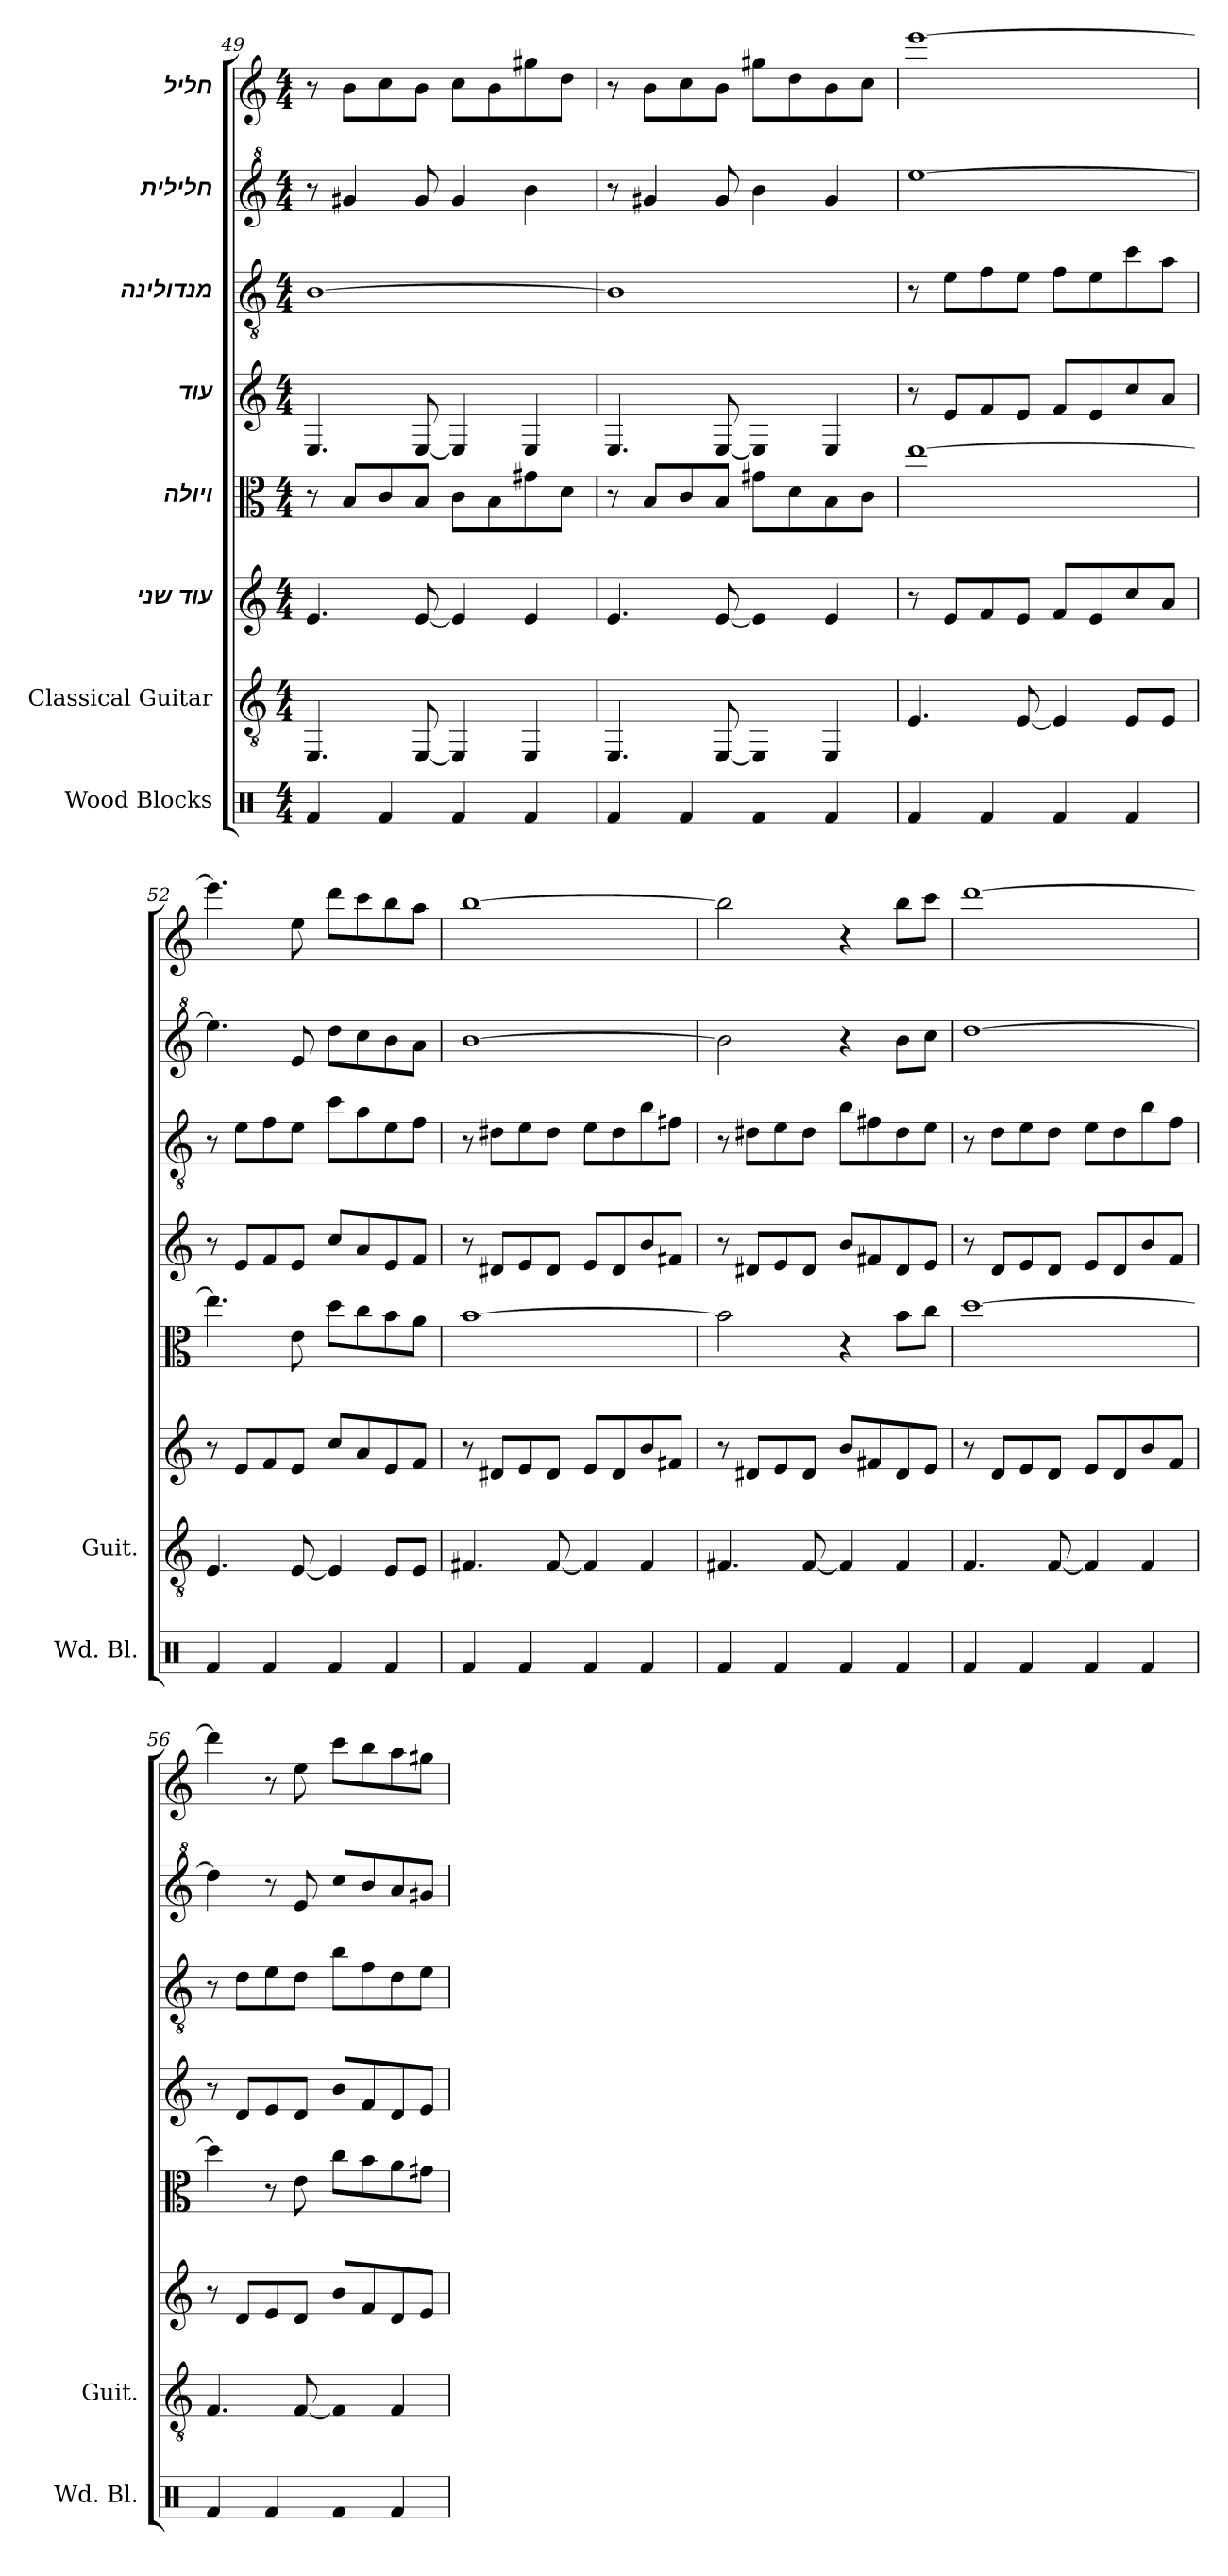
**kern	**kern	**kern	**kern	**kern	**kern	**kern	**kern
*part8	*part7	*part6	*part5	*part4	*part3	*part2	*part1
*staff8	*staff7	*staff6	*staff5	*staff4	*staff3	*staff2	*staff1
*I"Wood Blocks	*I"Classical Guitar	*I"עוד שני	*I"ויולה	*I"עוד	*I"מנדולינה	*I"חלילית	*I"חליל
*I'Wd. Bl.	*I'Guit.	*	*	*	*	*	*
*clefX	*clefGv2	*clefG2	*clefC3	*clefG2	*clefGv2	*clefG^2	*clefG2
*k[]	*k[]	*k[]	*k[]	*k[]	*k[]	*k[]	*k[]
*M4/4	*M4/4	*M4/4	*M4/4	*M4/4	*M4/4	*M4/4	*M4/4
=49	=49	=49	=49	=49	=49	=49	=49
4Rf/	4.EE/	4.e/	8r	4.E/	[1B	8r	8r
.	.	.	8B/L	.	.	4gg#X/	8b\L
4Rf/	.	.	8c/	.	.	.	8cc\
.	[8EE/	[8e/	8B/J	[8E/	.	8gg#/	8b\J
4Rf/	4EE/]	4e/]	8c\L	4E/]	.	4gg#/	8cc\L
.	.	.	8B\	.	.	.	8b\
4Rf/	4EE/	4e/	8g#X\	4E/	.	4bb\	8gg#X\
.	.	.	8d\J	.	.	.	8dd\J
=50	=50	=50	=50	=50	=50	=50	=50
4Rf/	4.EE/	4.e/	8r	4.E/	1B]	8r	8r
.	.	.	8B/L	.	.	4gg#X/	8b\L
4Rf/	.	.	8c/	.	.	.	8cc\
.	[8EE/	[8e/	8B/J	[8E/	.	8gg#/	8b\J
4Rf/	4EE/]	4e/]	8g#X\L	4E/]	.	4bb\	8gg#X\L
.	.	.	8d\	.	.	.	8dd\
4Rf/	4EE/	4e/	8B\	4E/	.	4gg#/	8b\
.	.	.	8c\J	.	.	.	8cc\J
!!LO:PB:g=z
=51	=51	=51	=51	=51	=51	=51	=51
4Rf/	4.E/	8r	[1ee	8r	8r	[1eee	[1eee
.	.	8e/L	.	8e/L	8e\L	.	.
4Rf/	.	8f/	.	8f/	8f\	.	.
.	[8E/	8e/J	.	8e/J	8e\J	.	.
4Rf/	4E/]	8f/L	.	8f/L	8f\L	.	.
.	.	8e/	.	8e/	8e\	.	.
4Rf/	8E/L	8cc/	.	8cc/	8cc\	.	.
.	8E/J	8a/J	.	8a/J	8a\J	.	.
=52	=52	=52	=52	=52	=52	=52	=52
4Rf/	4.E/	8r	4.ee\]	8r	8r	4.eee\]	4.eee\]
.	.	8e/L	.	8e/L	8e\L	.	.
4Rf/	.	8f/	.	8f/	8f\	.	.
.	[8E/	8e/J	8e\	8e/J	8e\J	8ee/	8ee\
4Rf/	4E/]	8cc/L	8dd\L	8cc/L	8cc\L	8ddd\L	8ddd\L
.	.	8a/	8cc\	8a/	8a\	8ccc\	8ccc\
4Rf/	8E/L	8e/	8b\	8e/	8e\	8bb\	8bb\
.	8E/J	8f/J	8a\J	8f/J	8f\J	8aa\J	8aa\J
=53	=53	=53	=53	=53	=53	=53	=53
4Rf/	4.F#X/	8r	[1b	8r	8r	[1bb	[1bb
.	.	8d#X/L	.	8d#X/L	8d#X\L	.	.
4Rf/	.	8e/	.	8e/	8e\	.	.
.	[8F#/	8d#/J	.	8d#/J	8d#\J	.	.
4Rf/	4F#/]	8e/L	.	8e/L	8e\L	.	.
.	.	8d#/	.	8d#/	8d#\	.	.
4Rf/	4F#/	8b/	.	8b/	8b\	.	.
.	.	8f#X/J	.	8f#X/J	8f#X\J	.	.
=54	=54	=54	=54	=54	=54	=54	=54
4Rf/	4.F#X/	8r	2b\]	8r	8r	2bb\]	2bb\]
.	.	8d#X/L	.	8d#X/L	8d#X\L	.	.
4Rf/	.	8e/	.	8e/	8e\	.	.
.	[8F#/	8d#/J	.	8d#/J	8d#\J	.	.
4Rf/	4F#/]	8b/L	4r	8b/L	8b\L	4r	4r
.	.	8f#X/	.	8f#X/	8f#X\	.	.
4Rf/	4F#/	8d#/	8b\L	8d#/	8d#\	8bb\L	8bb\L
.	.	8e/J	8cc\J	8e/J	8e\J	8ccc\J	8ccc\J
!!LO:PB:g=z
=55	=55	=55	=55	=55	=55	=55	=55
4Rf/	4.F/	8r	[1dd	8r	8r	[1ddd	[1ddd
.	.	8d/L	.	8d/L	8d\L	.	.
4Rf/	.	8e/	.	8e/	8e\	.	.
.	[8F/	8d/J	.	8d/J	8d\J	.	.
4Rf/	4F/]	8e/L	.	8e/L	8e\L	.	.
.	.	8d/	.	8d/	8d\	.	.
4Rf/	4F/	8b/	.	8b/	8b\	.	.
.	.	8f/J	.	8f/J	8f\J	.	.
=56	=56	=56	=56	=56	=56	=56	=56
4Rf/	4.F/	8r	4dd\]	8r	8r	4ddd\]	4ddd\]
.	.	8d/L	.	8d/L	8d\L	.	.
4Rf/	.	8e/	8r	8e/	8e\	8r	8r
.	[8F/	8d/J	8e\	8d/J	8d\J	8ee/	8ee\
4Rf/	4F/]	8b/L	8cc\L	8b/L	8b\L	8ccc/L	8ccc\L
.	.	8f/	8b\	8f/	8f\	8bb/	8bb\
4Rf/	4F/	8d/	8a\	8d/	8d\	8aa/	8aa\
.	.	8e/J	8g#X\J	8e/J	8e\J	8gg#X/J	8gg#X\J
=	=	=	=	=	=	=	=
*-	*-	*-	*-	*-	*-	*-	*-
